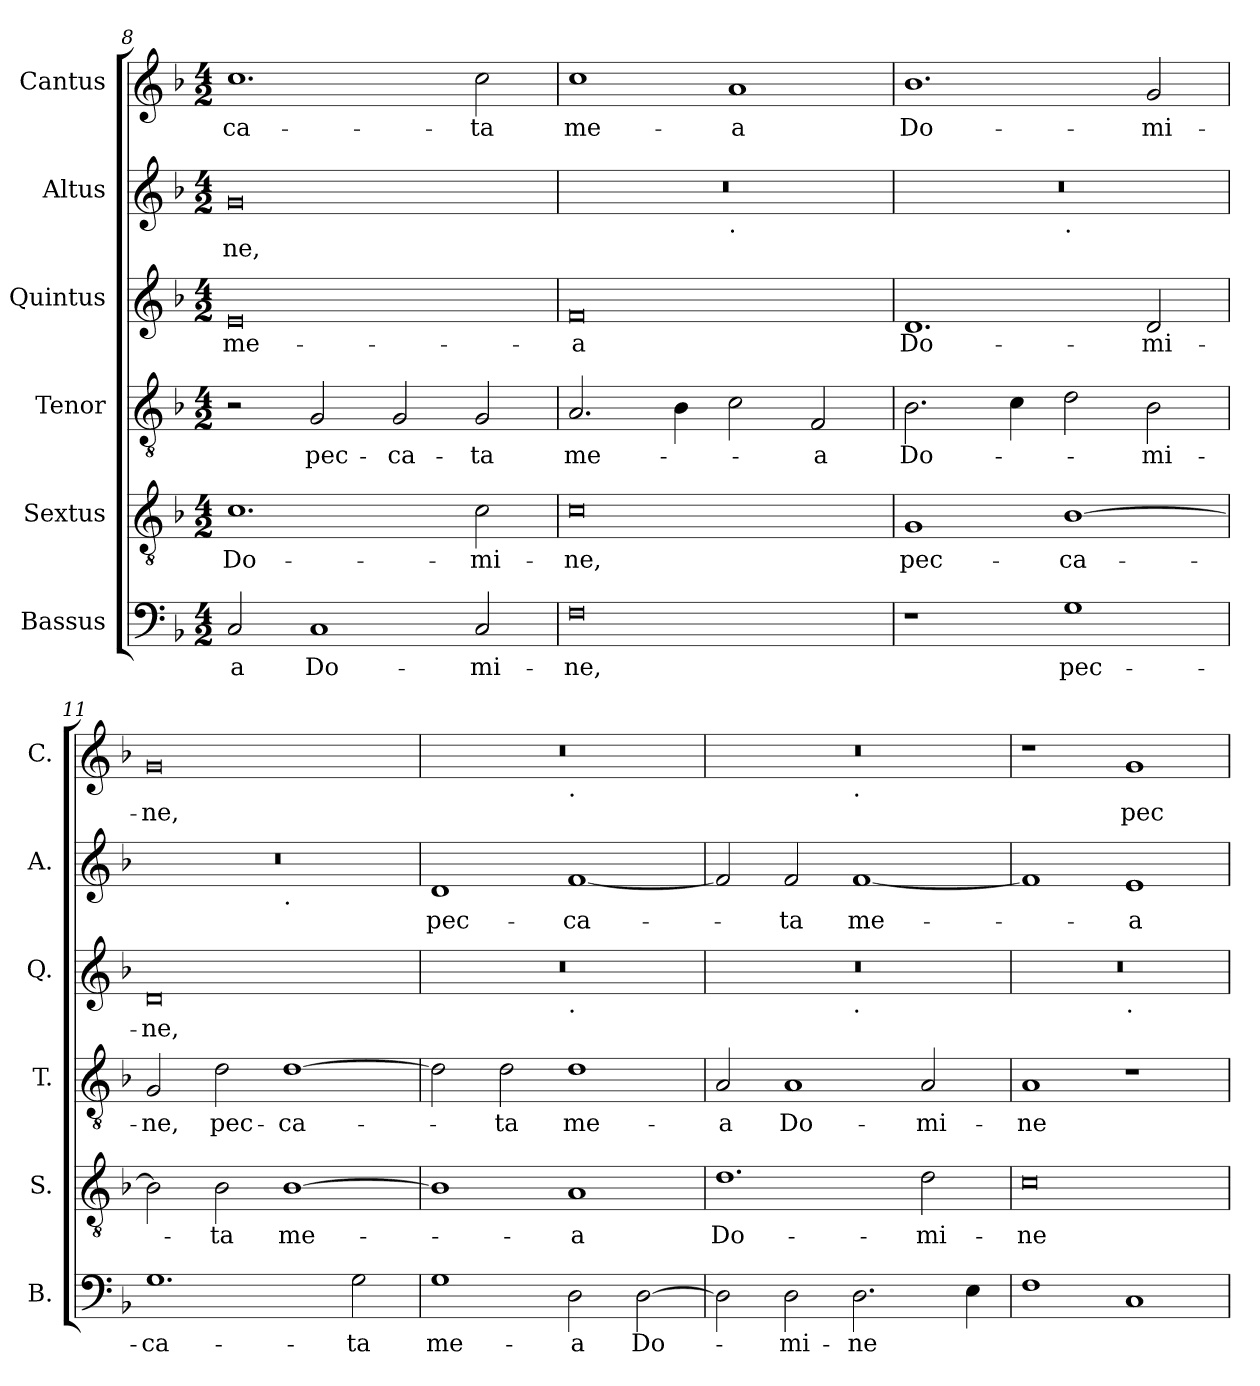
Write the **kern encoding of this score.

**kern	**text	**kern	**text	**kern	**text	**kern	**text	**kern	**text	**kern	**text
*part6	*part6	*part5	*part5	*part4	*part4	*part3	*part3	*part2	*part2	*part1	*part1
*staff6	*staff6	*staff5	*staff5	*staff4	*staff4	*staff3	*staff3	*staff2	*staff2	*staff1	*staff1
*I"Bassus	*	*I"Sextus	*	*I"Tenor	*	*I"Quintus	*	*I"Altus	*	*I"Cantus	*
*I'B.	*	*I'S.	*	*I'T.	*	*I'Q.	*	*I'A.	*	*I'C.	*
*clefF4	*	*clefGv2	*	*clefGv2	*	*clefG2	*	*clefG2	*	*clefG2	*
*k[b-]	*	*k[b-]	*	*k[b-]	*	*k[b-]	*	*k[b-]	*	*k[b-]	*
*M4/2	*	*M4/2	*	*M4/2	*	*M4/2	*	*M4/2	*	*M4/2	*
=8	=8	=8	=8	=8	=8	=8	=8	=8	=8	=8	=8
2C/	-a	1.c	Do-	2r	.	0e	me-	0g	-ne,	1.cc	-ca-
1C	Do-	.	.	2G/	pec-	.	.	.	.	.	.
.	.	.	.	2G/	-ca-	.	.	.	.	.	.
2C/	-mi-	2c\	-mi-	2G/	-ta	.	.	.	.	2cc\	-ta
=9	=9	=9	=9	=9	=9	=9	=9	=9	=9	=9	=9
*	*	*	*	*	*	*	*	*^	*	*	*
0F	-ne,	0c	-ne,	2.A/	me-	0f	-a	0r	1ryy	.	1cc	me-
.	.	.	.	4B-\	.	.	.	.	.	.	.	.
!	!	!	!	!	!	!	!	!	!LO:TX:b:t=.	!	!	!
.	.	.	.	2c\	.	.	.	.	1ryy	.	1a	-a
.	.	.	.	2F/	-a	.	.	.	.	.	.	.
!!LO:LB:g=z
=10	=10	=10	=10	=10	=10	=10	=10	=10	=10	=10	=10	=10
1r	.	1G	pec-	2.B-\	Do-	1.d	Do-	0r	1ryy	.	1.b-	Do-
.	.	.	.	4c\	.	.	.	.	.	.	.	.
!	!	!	!	!	!	!	!	!	!LO:TX:b:t=.	!	!	!
1G	pec-	[1B-	-ca-	2d\	.	.	.	.	1ryy	.	.	.
.	.	.	.	2B-\	-mi-	2d/	-mi-	.	.	.	2g/	-mi-
=11	=11	=11	=11	=11	=11	=11	=11	=11	=11	=11	=11	=11
1.G	-ca-	2B-\]	.	2G/	-ne,	0d	-ne,	0r	1ryy	.	0g	-ne,
.	.	2B-\	-ta	2d\	pec-	.	.	.	.	.	.	.
!	!	!	!	!	!	!	!	!	!LO:TX:b:t=.	!	!	!
.	.	[1B-	me-	[1d	-ca-	.	.	.	1ryy	.	.	.
2G\	-ta	.	.	.	.	.	.	.	.	.	.	.
*	*	*	*	*	*	*	*	*v	*v	*	*	*
=12	=12	=12	=12	=12	=12	=12	=12	=12	=12	=12	=12
*	*	*	*	*	*	*^	*	*	*	*^	*
1G	me-	1B-]	.	2d\]	.	0r	1ryy	.	1d	pec-	0r	1ryy	.
.	.	.	.	2d\	-ta	.	.	.	.	.	.	.	.
!	!	!	!	!	!	!	!	!	!	!	!	!LO:TX:b:t=.	!
!	!	!	!	!	!	!	!LO:TX:b:t=.	!	!	!	!	!	!
2D\	-a	1A	-a	1d	me-	.	1ryy	.	[1f	-ca-	.	1ryy	.
[2D\	Do-	.	.	.	.	.	.	.	.	.	.	.	.
=13	=13	=13	=13	=13	=13	=13	=13	=13	=13	=13	=13	=13	=13
2D\]	.	1.d	Do-	2A/	-a	0r	1ryy	.	2f/]	.	0r	1ryy	.
2D\	-mi-	.	.	1A	Do-	.	.	.	2f/	-ta	.	.	.
!	!	!	!	!	!	!	!	!	!	!	!	!LO:TX:b:t=.	!
!	!	!	!	!	!	!	!LO:TX:b:t=.	!	!	!	!	!	!
2.D\	-ne	.	.	.	.	.	1ryy	.	[1f	me-	.	1ryy	.
.	.	2d\	-mi-	2A/	-mi-	.	.	.	.	.	.	.	.
4E\	.	.	.	.	.	.	.	.	.	.	.	.	.
*	*	*	*	*	*	*	*	*	*	*	*v	*v	*
=14	=14	=14	=14	=14	=14	=14	=14	=14	=14	=14	=14	=14
1F	.	0c	-ne	1A	-ne	0r	1ryy	.	1f]	.	1r	.
!	!	!	!	!	!	!	!LO:TX:b:t=.	!	!	!	!	!
1C	.	.	.	1r	.	.	1ryy	.	1e	-a	1g	pec-
*	*	*	*	*	*	*v	*v	*	*	*	*	*
=	=	=	=	=	=	=	=	=	=	=	=
*-	*-	*-	*-	*-	*-	*-	*-	*-	*-	*-	*-
